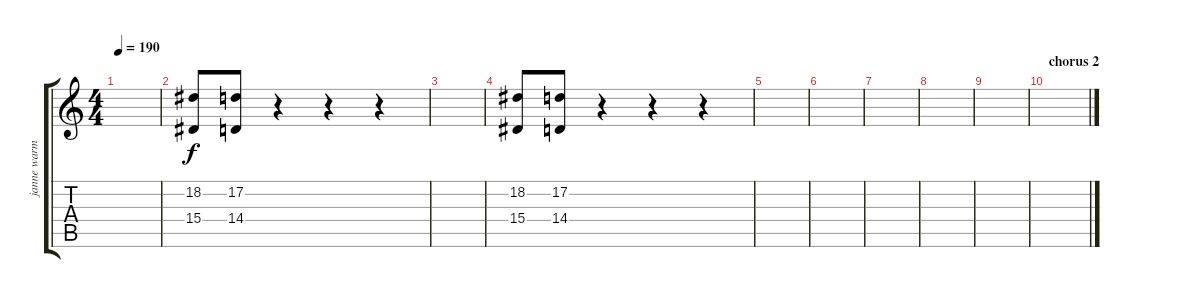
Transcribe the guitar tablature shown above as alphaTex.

\track ("janne warman" "janne warm") {instrument stringensemble1}
\staff {score tabs}
\tuning (D4 A3 F3 C3 G2 D2) {hide}
\ts (4 4)
\tempo 190
\clef g2
\ks c
|
(18.2 15.4).8 (17.2 14.4).8 r.4 r.4 r.4 |
|
(18.2 15.4).8 (17.2 14.4).8 r.4 r.4 r.4 |
|
|
|
|
|
\section ("" "chorus 2")
